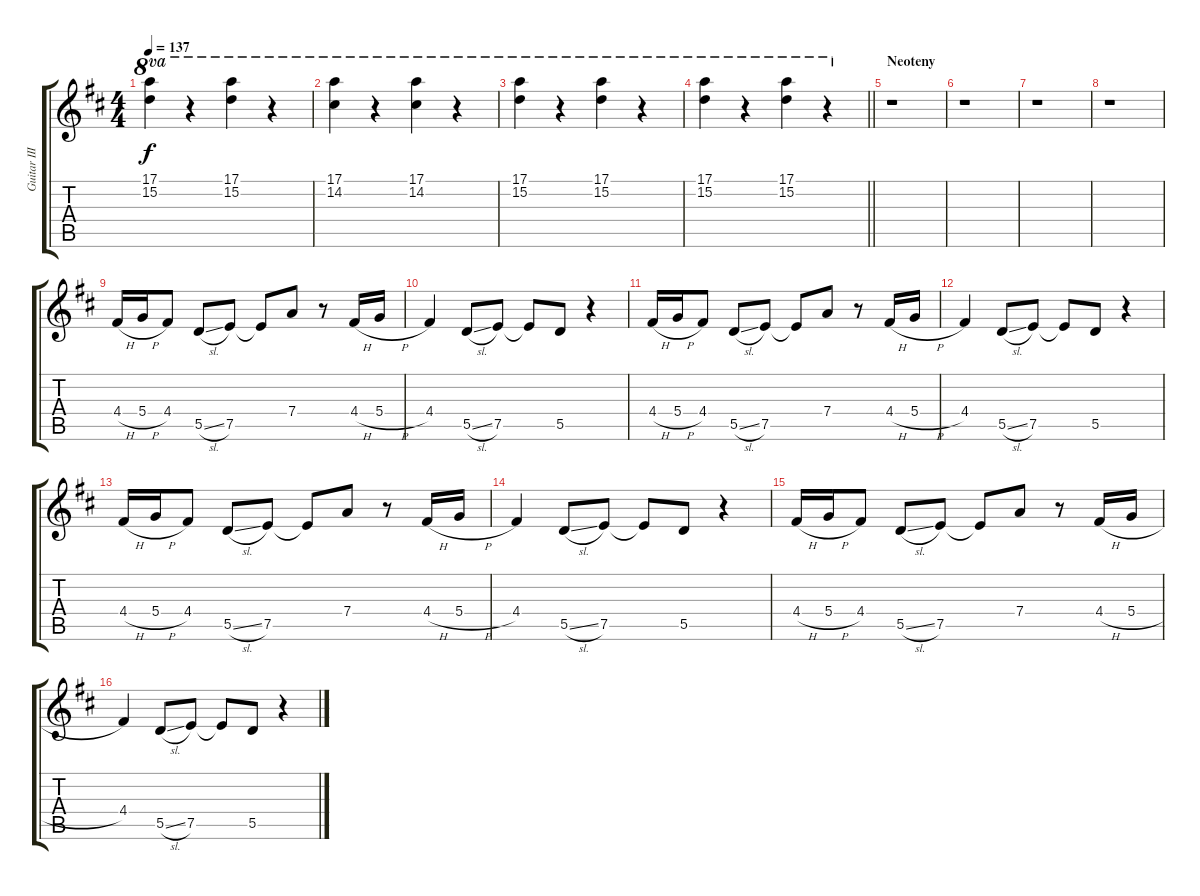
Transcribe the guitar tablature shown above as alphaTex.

\track ("Guitar III" "Guitar III") {instrument electricguitarjazz}
\staff {score tabs}
\tuning (E4 B3 G3 D3 A2 E2) {hide}
\ts (4 4)
\tempo 137
\clef g2
\ks d
(17.1 15.2).4{ot 8va dy f} r.4{ot 8va} (17.1 15.2).4{ot 8va} r.4{ot 8va} |
(17.1 14.2).4{ot 8va} r.4{ot 8va} (17.1 14.2).4{ot 8va} r.4{ot 8va} |
(17.1 15.2).4{ot 8va} r.4{ot 8va} (17.1 15.2).4{ot 8va} r.4{ot 8va} |
\barLineRight lightlight
(17.1 15.2).4{ot 8va} r.4{ot 8va} (17.1 15.2).4{ot 8va} r.4{ot 8va} |
\section ("" "Neoteny")
r.1{volume 14 instrument overdrivenguitar} |
r.1 |
r.1 |
r.1 |
4.4{h}.16 5.4{h}.16 4.4.8 5.5{sl}.8 7.5.8 7.5{t}.8 7.4.8 r.8 4.4{h}.16 5.4{h}.16 |
4.4.4 5.5{sl}.8 7.5.8 7.5{t}.8 5.5.8 r.4 |
4.4{h}.16 5.4{h}.16 4.4.8 5.5{sl}.8 7.5.8 7.5{t}.8 7.4.8 r.8 4.4{h}.16 5.4{h}.16 |
4.4.4 5.5{sl}.8 7.5.8 7.5{t}.8 5.5.8 r.4 |
4.4{h}.16 5.4{h}.16 4.4.8 5.5{sl}.8 7.5.8 7.5{t}.8 7.4.8 r.8 4.4{h}.16 5.4{h}.16 |
4.4.4 5.5{sl}.8 7.5.8 7.5{t}.8 5.5.8 r.4 |
4.4{h}.16 5.4{h}.16 4.4.8 5.5{sl}.8 7.5.8 7.5{t}.8 7.4.8 r.8 4.4{h}.16 5.4{h}.16 |
4.4.4 5.5{sl}.8 7.5.8 7.5{t}.8 5.5.8 r.4
